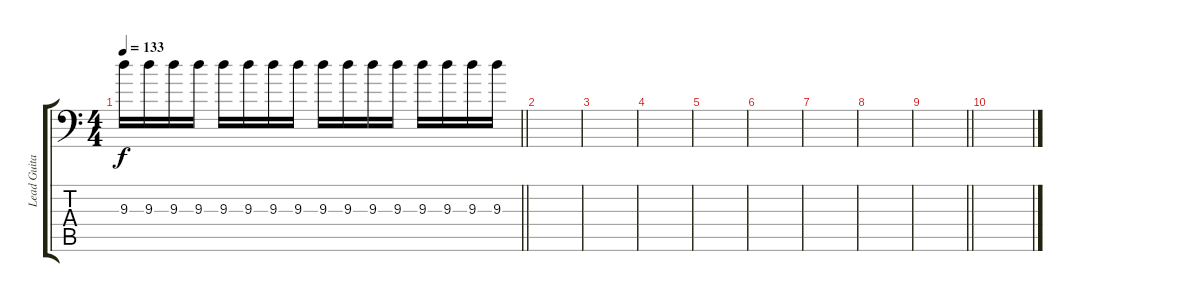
\track ("Lead Guitar #2" "Lead Guita") {instrument electricguitarjazz}
\staff {score tabs}
\tuning (D4 A3 F3 C3 G2 A1) {hide}
\ts (4 4)
\tempo 133
\clef f4
\barLineRight lightlight
\ks c
9.3.16{dy f} 9.3.16 9.3.16 9.3.16 9.3.16 9.3.16 9.3.16 9.3.16 9.3.16 9.3.16 9.3.16 9.3.16 9.3.16 9.3.16 9.3.16 9.3.16 |
\section ("" "")
|
|
|
|
|
|
|
\barLineRight lightlight
|
\section ("" "")
